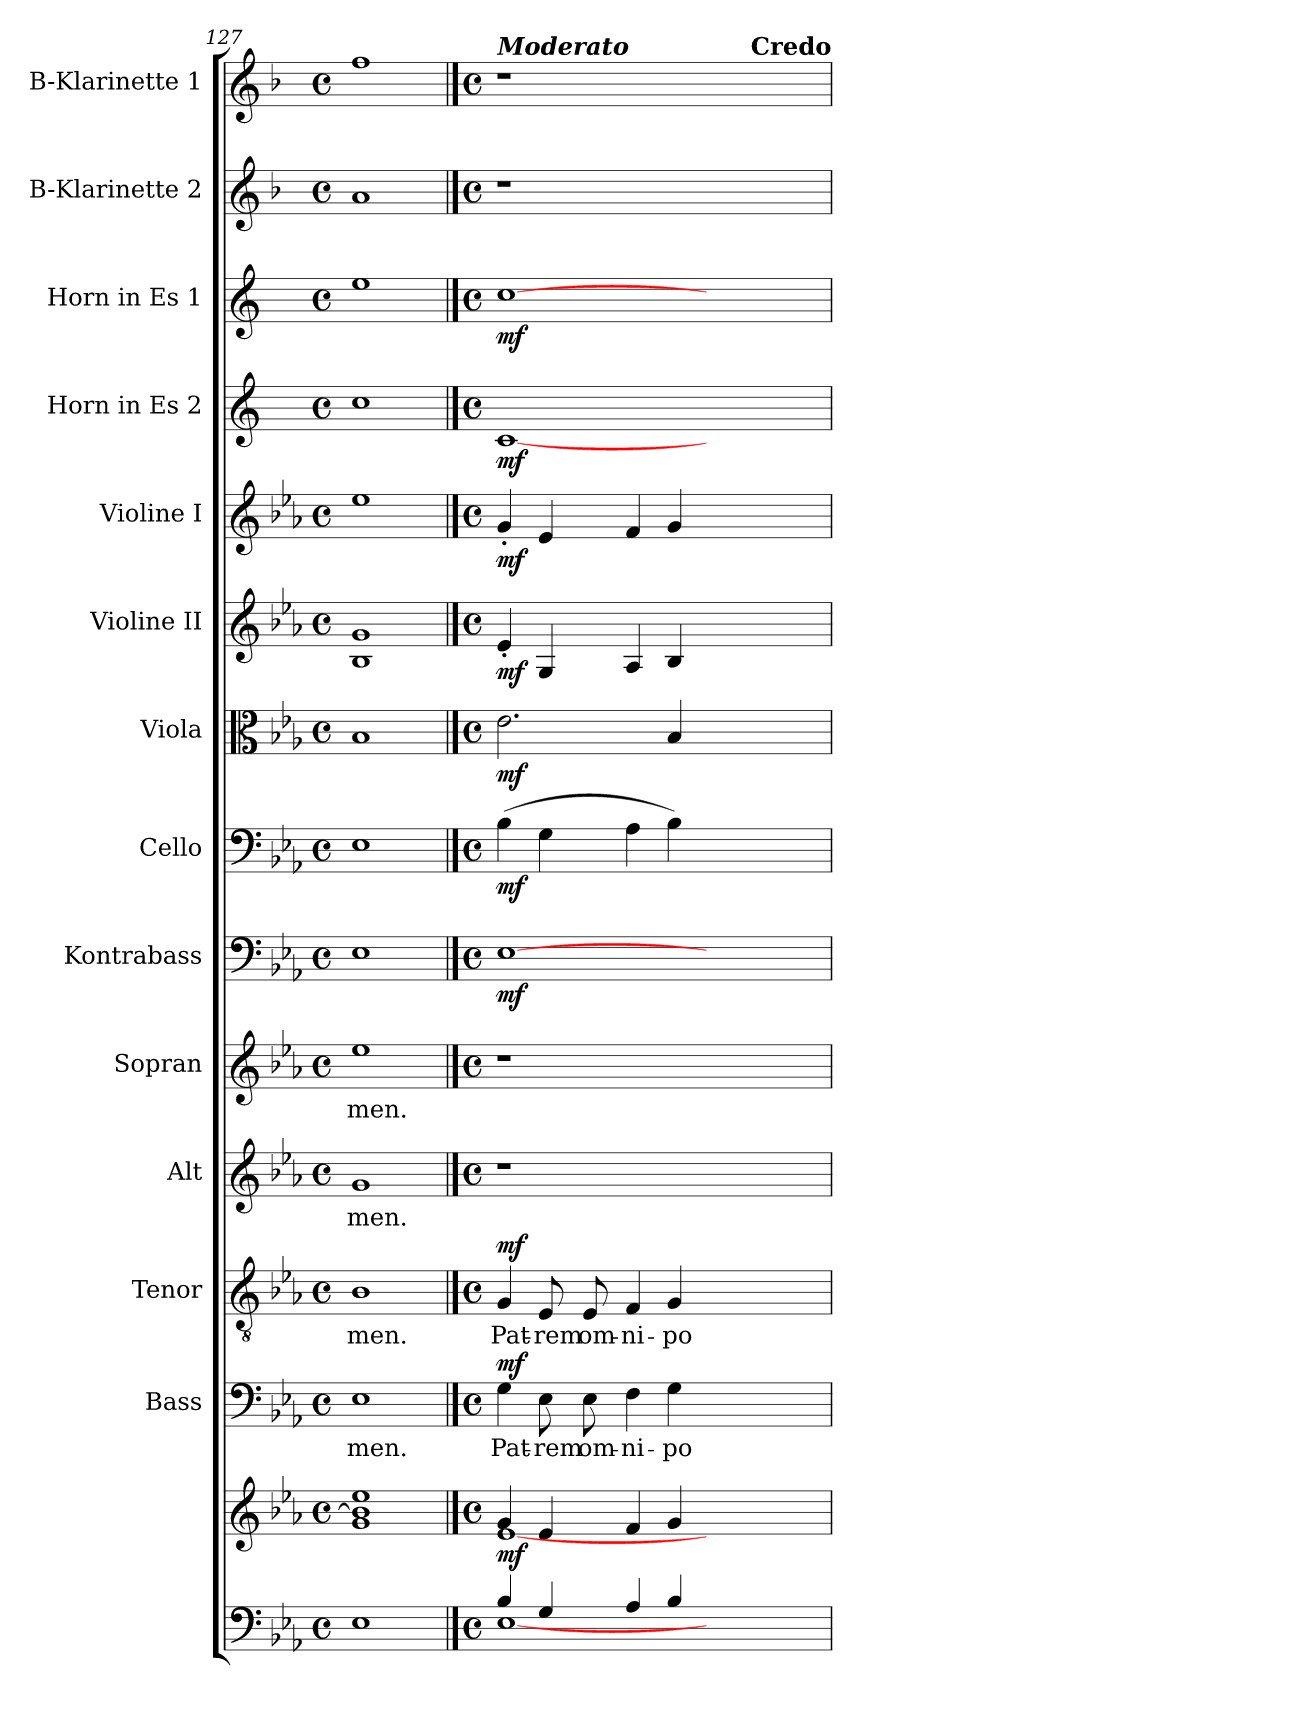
**kern	**kern	**dynam	**kern	**text	**dynam	**kern	**text	**dynam	**kern	**text	**kern	**text	**kern	**dynam	**kern	**dynam	**kern	**dynam	**kern	**dynam	**kern	**dynam	**kern	**dynam	**kern	**dynam	**kern	**kern
*part14	*part14	*part14	*part13	*part13	*part13	*part12	*part12	*part12	*part11	*part11	*part10	*part10	*part9	*part9	*part8	*part8	*part7	*part7	*part6	*part6	*part5	*part5	*part4	*part4	*part3	*part3	*part2	*part1
*staff15	*staff14	*staff14/15	*staff13	*staff13	*staff13	*staff12	*staff12	*staff12	*staff11	*staff11	*staff10	*staff10	*staff9	*staff9	*staff8	*staff8	*staff7	*staff7	*staff6	*staff6	*staff5	*staff5	*staff4	*staff4	*staff3	*staff3	*staff2	*staff1
*	*	*	*I"Bass	*	*	*I"Tenor	*	*	*I"Alt	*	*I"Sopran	*	*I"Kontrabass	*	*I"Cello	*	*I"Viola	*	*I"Violine II	*	*I"Violine I	*	*I"Horn in Es 2	*	*I"Horn in Es 1	*	*I"B-Klarinette 2	*I"B-Klarinette 1
*	*	*	*I'B.	*	*	*I'T.	*	*	*I'A.	*	*I'S.	*	*I'Kb.	*	*	*	*I'Vla.	*	*I'Vl. II	*	*I'Vl. I	*	*I'Hrn. 2	*	*I'Hrn. 1	*	*I'Kl. 2	*I'Kl. 1
*clefF4	*clefG2	*	*clefF4	*	*	*clefGv2	*	*	*clefG2	*	*clefG2	*	*clefF4	*	*clefF4	*	*clefC3	*	*clefG2	*	*clefG2	*	*clefG2	*	*clefG2	*	*clefG2	*clefG2
*	*	*	*	*	*	*	*	*	*	*	*	*	*ITrd7c12	*	*	*	*	*	*	*	*	*	*ITrd5c9	*	*ITrd5c9	*	*ITrd1c2	*ITrd1c2
*k[b-e-a-]	*k[b-e-a-]	*	*k[b-e-a-]	*	*	*k[b-e-a-]	*	*	*k[b-e-a-]	*	*k[b-e-a-]	*	*k[b-e-a-]	*	*k[b-e-a-]	*	*k[b-e-a-]	*	*k[b-e-a-]	*	*k[b-e-a-]	*	*k[b-e-a-]	*	*k[b-e-a-]	*	*k[b-e-a-]	*k[b-e-a-]
*E-:	*E-:	*	*E-:	*	*	*E-:	*	*	*E-:	*	*E-:	*	*E-:	*	*E-:	*	*E-:	*	*E-:	*	*E-:	*	*E-:	*	*E-:	*	*E-:	*E-:
*M4/4	*M4/4	*	*M4/4	*	*	*M4/4	*	*	*M4/4	*	*M4/4	*	*M4/4	*	*M4/4	*	*M4/4	*	*M4/4	*	*M4/4	*	*M4/4	*	*M4/4	*	*M4/4	*M4/4
*met(c)	*met(c)	*	*met(c)	*	*	*met(c)	*	*	*met(c)	*	*met(c)	*	*met(c)	*	*met(c)	*	*met(c)	*	*met(c)	*	*met(c)	*	*met(c)	*	*met(c)	*	*met(c)	*met(c)
=127	=127	=127	=127	=127	=127	=127	=127	=127	=127	=127	=127	=127	=127	=127	=127	=127	=127	=127	=127	=127	=127	=127	=127	=127	=127	=127	=127	=127
!	!	!	!	!LO:LY:b	!	!	!LO:LY:b	!	!	!LO:LY:b	!	!LO:LY:b	!	!	!	!	!	!	!	!	!	!	!	!	!	!	!	!
1E-	1g 1b-] 1ee-	.	1E-	-men.	.	1B-	-men.	.	1g	-men.	1ee-	-men.	1EE-	.	1E-	.	1B-	.	1B- 1g	.	1ee-	.	1e-	.	1g	.	1g	1ee-
!!LO:PB:g=z
==128	==128	==128	==128	==128	==128	==128	==128	==128	==128	==128	==128	==128	==128	==128	==128	==128	==128	==128	==128	==128	==128	==128	==128	==128	==128	==128	==128	==128
*M4/4	*M4/4	*	*M4/4	*	*	*M4/4	*	*	*M4/4	*	*M4/4	*	*M4/4	*	*M4/4	*	*M4/4	*	*M4/4	*	*M4/4	*	*M4/4	*	*M4/4	*	*M4/4	*M4/4
*met(c)	*met(c)	*	*met(c)	*	*	*met(c)	*	*	*met(c)	*	*met(c)	*	*met(c)	*	*met(c)	*	*met(c)	*	*met(c)	*	*met(c)	*	*met(c)	*	*met(c)	*	*met(c)	*met(c)
*^	*^	*	*	*	*	*	*	*	*	*	*	*	*	*	*	*	*	*	*	*	*	*	*	*	*	*	*	*
!	!	!	!	!	!	!	!	!	!	!	!	!	!	!	!	!	!	!	!	!	!	!	!	!	!	!	!	!	!	!LO:TX:a:Bi:t=Moderato
!	!	!	!	!LO:DY:b	!	!LO:LY:b	!LO:DY:a	!	!LO:LY:b	!LO:DY:a	!	!	!	!	!	!LO:DY:b	!	!LO:DY:b	!	!LO:DY:b	!	!LO:DY:b	!	!LO:DY:b	!	!LO:DY:b	!	!LO:DY:b	!	!
4B-/	[<1E-	4g/	[<1e-	mf	4G\	Pat-	mf	4G/	Pat-	mf	1r	.	1r	.	[1EE-	mf	(>4B-\	mf	2.e-\	mf	4e-'</	mf	4g'</	mf	[1E-	mf	[1e-	mf	1r	1r
!	!	!	!	!	!	!LO:LY:b	!	!	!LO:LY:b	!	!	!	!	!	!	!	!	!	!	!	!	!	!	!	!	!	!	!	!	!
4G/	.	4e-/	.	.	8E-\	-rem	.	8E-/	-rem	.	.	.	.	.	.	.	4G\	.	.	.	4G/	.	4e-/	.	.	.	.	.	.	.
!	!	!	!	!	!	!LO:LY:b	!	!	!LO:LY:b	!	!	!	!	!	!	!	!	!	!	!	!	!	!	!	!	!	!	!	!	!
.	.	.	.	.	8E-\	om-	.	8E-/	om-	.	.	.	.	.	.	.	.	.	.	.	.	.	.	.	.	.	.	.	.	.
!	!	!	!	!	!	!LO:LY:b	!	!	!LO:LY:b	!	!	!	!	!	!	!	!	!	!	!	!	!	!	!	!	!	!	!	!	!
4A-/	.	4f/	.	.	4F\	-ni-	.	4F/	-ni-	.	.	.	.	.	.	.	4A-\	.	.	.	4A-/	.	4f/	.	.	.	.	.	.	.
!	!	!	!	!	!	!LO:LY:b	!	!	!LO:LY:b	!	!	!	!	!	!	!	!	!	!	!	!	!	!	!	!	!	!	!	!	!
4B-/	.	4g/	.	.	4G\	-po-	.	4G/	-po-	.	.	.	.	.	.	.	4B-\)	.	4B-/	.	4B-/	.	4g/	.	.	.	.	.	.	.
1.ryy	1.ryy	1.ryy	1.ryy	.	1.ryy	.	.	1.ryy	.	.	1.ryy	.	1.ryy	.	1.ryy	.	1.ryy	.	1.ryy	.	1.ryy	.	1.ryy	.	1.ryy	.	1.ryy	.	1.ryy	1.ryy
!	!	!	!	!	!	!	!	!	!	!	!	!	!	!	!	!	!	!	!	!	!	!	!	!	!	!	!	!	!	!LO:TX:a:B:t=Credo
*v	*v	*	*	*	*	*	*	*	*	*	*	*	*	*	*	*	*	*	*	*	*	*	*	*	*	*	*	*	*	*
*	*v	*v	*	*	*	*	*	*	*	*	*	*	*	*	*	*	*	*	*	*	*	*	*	*	*	*	*	*	*
=	=	=	=	=	=	=	=	=	=	=	=	=	=	=	=	=	=	=	=	=	=	=	=	=	=	=	=	=
*-	*-	*-	*-	*-	*-	*-	*-	*-	*-	*-	*-	*-	*-	*-	*-	*-	*-	*-	*-	*-	*-	*-	*-	*-	*-	*-	*-	*-
